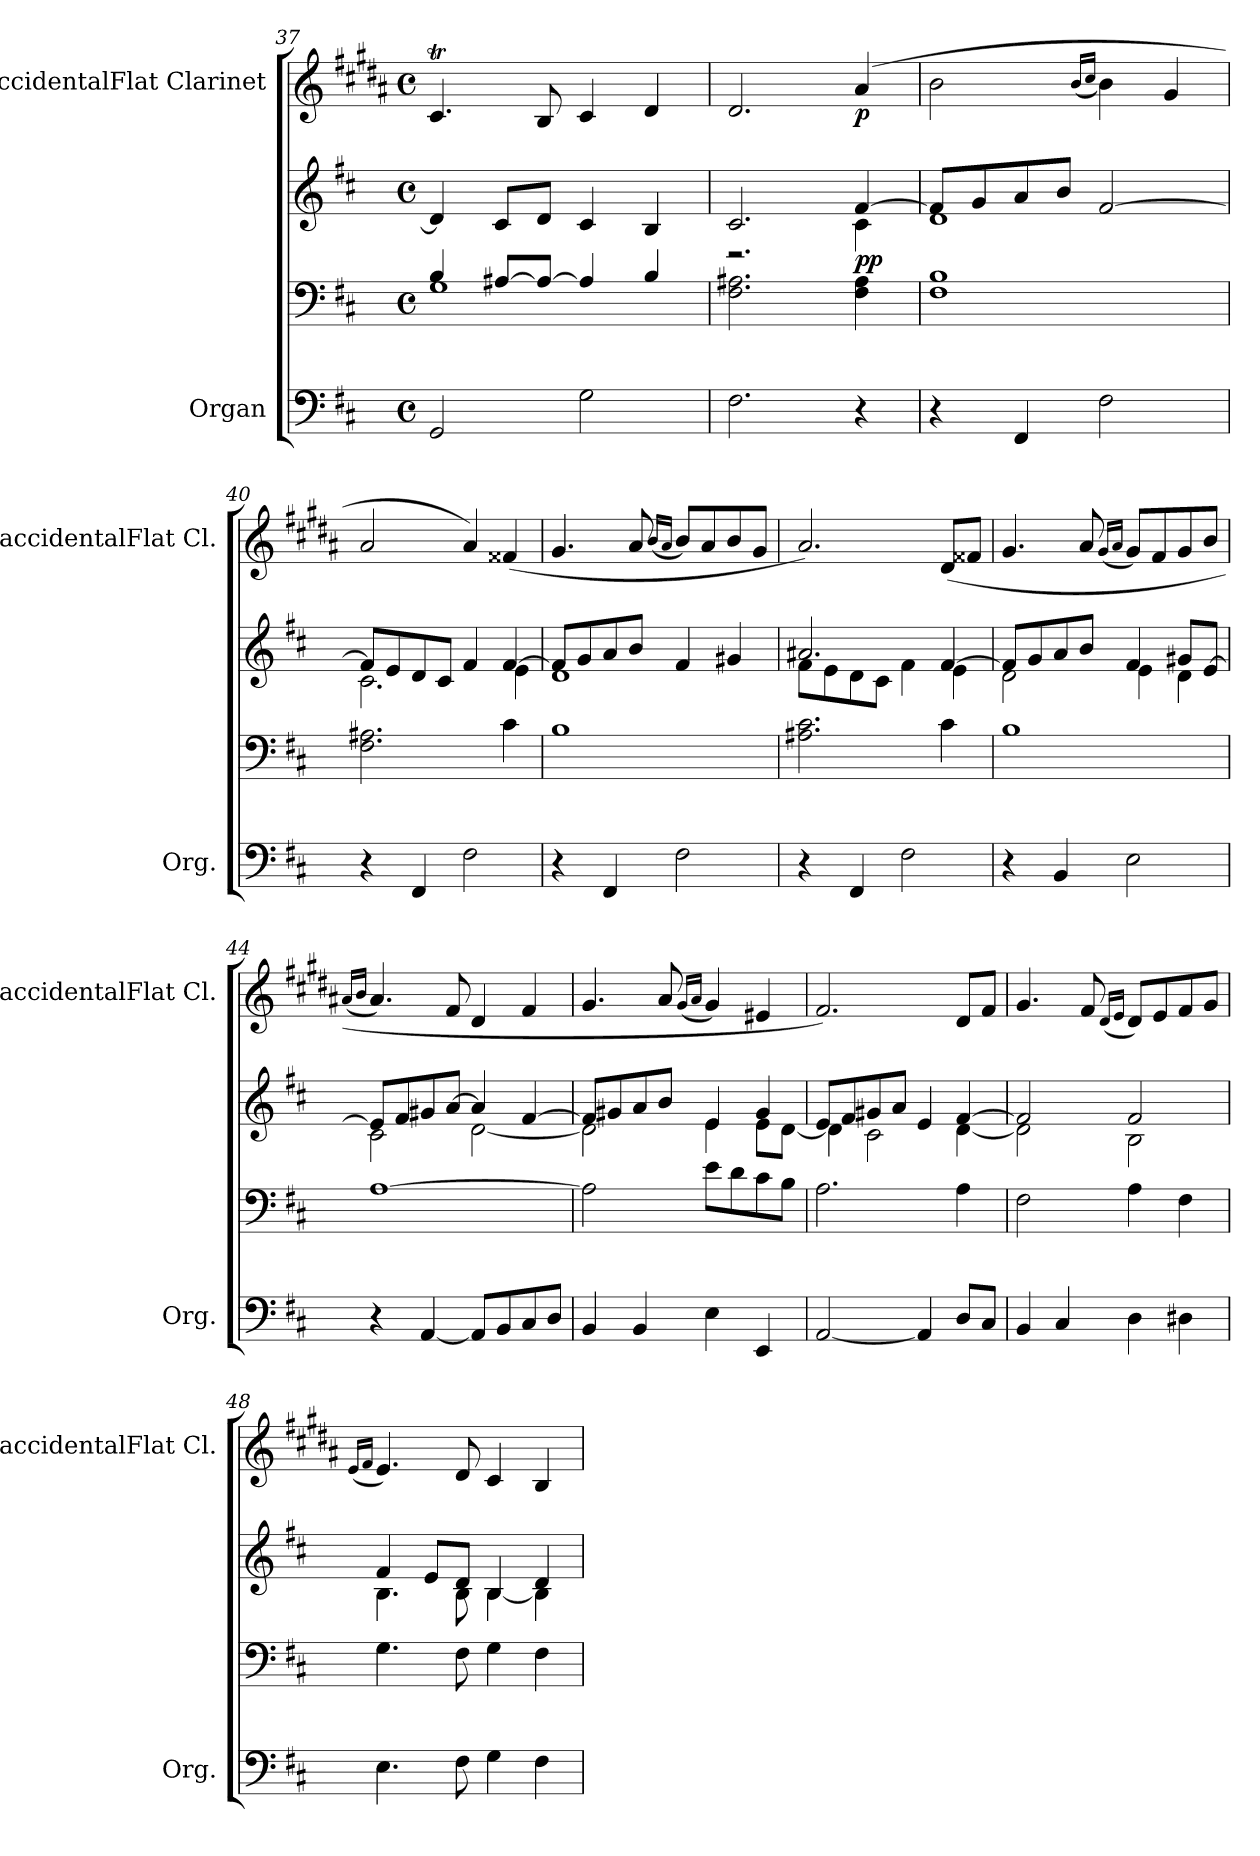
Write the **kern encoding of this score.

**kern	**kern	**kern	**dynam	**kern	**dynam
*part2	*part2	*part2	*part2	*part1	*part1
*staff4	*staff3	*staff2	*staff2/3/4	*staff1	*staff1
*I"Organ	*	*	*	*I"EaccidentalFlat Clarinet	*
*I'Org.	*	*	*	*I'EaccidentalFlat Cl.	*
*clefF4	*clefF4	*clefG2	*	*clefG2	*
*	*	*	*	*ITrd-2c-3	*
*k[f#c#]	*k[f#c#]	*k[f#c#]	*	*k[f#c#]	*
*M4/4	*M4/4	*M4/4	*	*M4/4	*
*met(c)	*met(c)	*met(c)	*	*met(c)	*
=37	=37	=37	=37	=37	=37
*	*^	*	*	*	*
2GG/	4B/	1G	4d/]	.	4.eT/	.
.	[8A#X/L	.	8c#/L	.	.	.
.	8A#/J_	.	8d/J	.	8d/	.
2G\	4A#/]	.	4c#/	.	4e/	.
.	4B/	.	4B/	.	4f#/	.
*	*v	*v	*	*	*	*
=38	=38	=38	=38	=38	=38
*	*	*^	*	*	*
2.F#\	2.F#\ 2.A#X\	2.c#/	2.r	.	2.f#/	.
!	!	!	!	!LO:DY:b	!	!LO:DY:b
4r	4F#\ 4A#\	[4f#/	4c#\	pp	(>4cc#/	p
=39	=39	=39	=39	=39	=39	=39
4r	1F# 1B	8f#/L]	1d	.	2dd\	.
.	.	8g/	.	.	.	.
4FF#/	.	8a/	.	.	.	.
.	.	8b/J	.	.	.	.
.	.	.	.	.	(<16qdd/LL	.
.	.	.	.	.	16qee/JJ	.
2F#\	.	[2f#/	.	.	4dd\)	.
.	.	.	.	.	4b/	.
=40	=40	=40	=40	=40	=40	=40
4r	2.F#\ 2.A#X\	8f#/L]	2.c#\	.	2cc#/	.
.	.	8e/	.	.	.	.
4FF#/	.	8d/	.	.	.	.
.	.	8c#/J	.	.	.	.
2F#\	.	4f#/	.	.	4cc#/)	.
.	4c#\	[4f#/	4e\	.	(>4a#X/	.
=41	=41	=41	=41	=41	=41	=41
4r	1B	8f#/L]	1d	.	4.b/	.
.	.	8g/	.	.	.	.
4FF#/	.	8a/	.	.	.	.
.	.	8b/J	.	.	8cc#/	.
.	.	.	.	.	(<16qdd/LL	.
.	.	.	.	.	16qcc#/JJ	.
2F#\	.	4f#/	.	.	8dd/L)	.
.	.	.	.	.	8cc#/	.
.	.	4g#X/	.	.	8dd/	.
.	.	.	.	.	8b/J	.
=42	=42	=42	=42	=42	=42	=42
4r	2.A#X\ 2.c#\	2.a#X/	8f#\L	.	2.cc#/)	.
.	.	.	8e\	.	.	.
4FF#/	.	.	8d\	.	.	.
.	.	.	8c#\J	.	.	.
2F#\	.	.	4f#\	.	.	.
.	4c#\	[4f#/	4e\	.	(>8f#/L	.
.	.	.	.	.	8a#X/J	.
!!LO:PB:g=z
=43	=43	=43	=43	=43	=43	=43
4r	1B	8f#/L]	2d\	.	4.b/	.
.	.	8g/	.	.	.	.
4BB/	.	8a/	.	.	.	.
.	.	8b/J	.	.	8cc#/	.
.	.	.	.	.	(<16qb/LL	.
.	.	.	.	.	16qcc#/JJ	.
2E\	.	4f#/	4e\	.	8b/L)	.
.	.	.	.	.	8a/	.
.	.	8g#X/L	4d\	.	8b/	.
.	.	[8e/J	.	.	8dd/J	.
=44	=44	=44	=44	=44	=44	=44
.	.	.	.	.	(<16qcc#/LL	.
.	.	.	.	.	16qdd/JJ	.
4r	[1A	8e/L]	2c#\	.	4.cc#/)	.
.	.	8f#/	.	.	.	.
[4AA/	.	8g#X/	.	.	.	.
.	.	[8a/J	.	.	8a/	.
8AA/L]	.	4a/]	[2d\	.	4f#/	.
8BB/	.	.	.	.	.	.
8C#/	.	[4f#/	.	.	4a/	.
8D/J	.	.	.	.	.	.
=45	=45	=45	=45	=45	=45	=45
4BB/	2A\]	8f#/L]	2d\]	.	4.b/	.
.	.	8g#X/	.	.	.	.
4BB/	.	8a/	.	.	.	.
.	.	8b/J	.	.	8cc#/	.
.	.	.	.	.	(<16qb/LL	.
.	.	.	.	.	16qcc#/JJ	.
4E\	8e\L	4e/	4e\	.	4b/)	.
.	8d\	.	.	.	.	.
4EE/	8c#\	4g#/	8e\L	.	4g#X/	.
.	8B\J	.	[8d\J	.	.	.
=46	=46	=46	=46	=46	=46	=46
[2AA/	2.A\	8e/L	4d\]	.	2.a/)	.
.	.	8f#/	.	.	.	.
.	.	8g#X/	2c#\	.	.	.
.	.	8a/J	.	.	.	.
4AA/]	.	4e/	.	.	.	.
8D/L	4A\	[4f#/	[4d\	.	8f#/L	.
8C#/J	.	.	.	.	8a/J	.
=47	=47	=47	=47	=47	=47	=47
4BB/	2F#\	2f#/]	2d\]	.	4.b/	.
4C#/	.	.	.	.	.	.
.	.	.	.	.	8a/	.
.	.	.	.	.	(<16qf#/LL	.
.	.	.	.	.	16qg/JJ	.
4D\	4A\	2f#/	2B\	.	8f#/L)	.
.	.	.	.	.	8g/	.
4D#X\	4F#\	.	.	.	8a/	.
.	.	.	.	.	8b/J	.
!!LO:LB:g=z
=48	=48	=48	=48	=48	=48	=48
.	.	.	.	.	(<16qg/LL	.
.	.	.	.	.	16qa/JJ	.
4.E\	4.G\	4f#/	4.B\	.	4.g/)	.
.	.	8e/L	.	.	.	.
8F#\	8F#\	8d/J	8B\	.	8f#/	.
4G\	4G\	4B/	[4B\	.	4e/	.
4F#\	4F#\	4d/	4B\]	.	4d/	.
*	*	*v	*v	*	*	*
=	=	=	=	=	=
*-	*-	*-	*-	*-	*-
